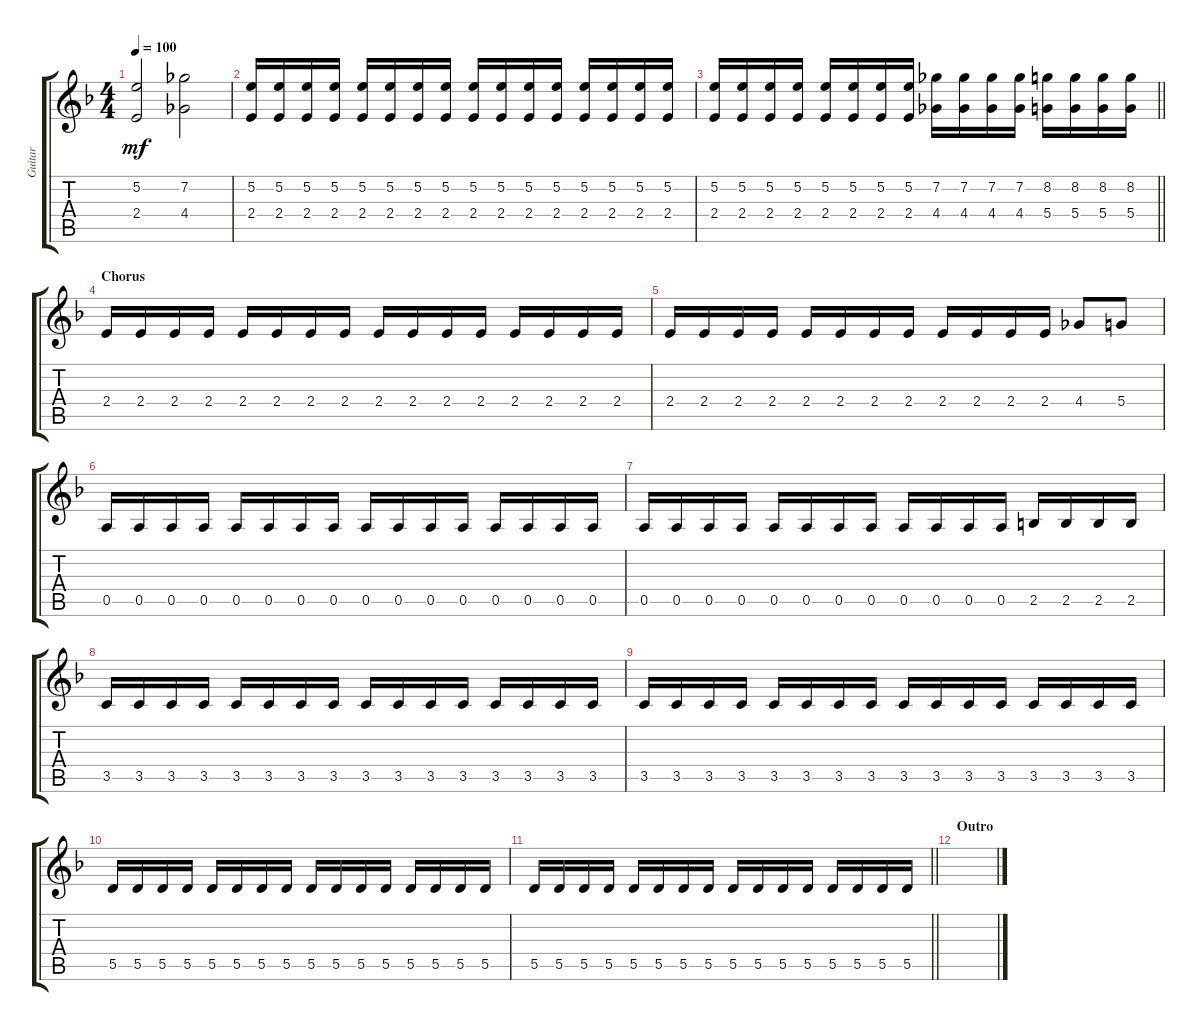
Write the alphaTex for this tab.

\track ("Guitar" "Guitar") {instrument distortionguitar}
\staff {score tabs}
\tuning (E4 B3 G3 D3 A2 D2) {hide}
\ts (4 4)
\tempo 100
\clef g2
\ks dminor
(5.2 2.4).2{dy mf} (7.2 4.4).2 |
(5.2 2.4).16 (5.2 2.4).16 (5.2 2.4).16 (5.2 2.4).16 (5.2 2.4).16 (5.2 2.4).16 (5.2 2.4).16 (5.2 2.4).16 (5.2 2.4).16 (5.2 2.4).16 (5.2 2.4).16 (5.2 2.4).16 (5.2 2.4).16 (5.2 2.4).16 (5.2 2.4).16 (5.2 2.4).16 |
\barLineRight lightlight
(5.2 2.4).16 (5.2 2.4).16 (5.2 2.4).16 (5.2 2.4).16 (5.2 2.4).16 (5.2 2.4).16 (5.2 2.4).16 (5.2 2.4).16 (7.2 4.4).16 (7.2 4.4).16 (7.2 4.4).16 (7.2 4.4).16 (8.2 5.4).16 (8.2 5.4).16 (8.2 5.4).16 (8.2 5.4).16 |
\section ("" "Chorus")
2.4.16 2.4.16 2.4.16 2.4.16 2.4.16 2.4.16 2.4.16 2.4.16 2.4.16 2.4.16 2.4.16 2.4.16 2.4.16 2.4.16 2.4.16 2.4.16 |
2.4.16 2.4.16 2.4.16 2.4.16 2.4.16 2.4.16 2.4.16 2.4.16 2.4.16 2.4.16 2.4.16 2.4.16 4.4.8 5.4.8 |
0.5.16 0.5.16 0.5.16 0.5.16 0.5.16 0.5.16 0.5.16 0.5.16 0.5.16 0.5.16 0.5.16 0.5.16 0.5.16 0.5.16 0.5.16 0.5.16 |
0.5.16 0.5.16 0.5.16 0.5.16 0.5.16 0.5.16 0.5.16 0.5.16 0.5.16 0.5.16 0.5.16 0.5.16 2.5.16 2.5.16 2.5.16 2.5.16 |
3.5.16 3.5.16 3.5.16 3.5.16 3.5.16 3.5.16 3.5.16 3.5.16 3.5.16 3.5.16 3.5.16 3.5.16 3.5.16 3.5.16 3.5.16 3.5.16 |
3.5.16 3.5.16 3.5.16 3.5.16 3.5.16 3.5.16 3.5.16 3.5.16 3.5.16 3.5.16 3.5.16 3.5.16 3.5.16 3.5.16 3.5.16 3.5.16 |
5.5.16 5.5.16 5.5.16 5.5.16 5.5.16 5.5.16 5.5.16 5.5.16 5.5.16 5.5.16 5.5.16 5.5.16 5.5.16 5.5.16 5.5.16 5.5.16 |
\barLineRight lightlight
5.5.16 5.5.16 5.5.16 5.5.16 5.5.16 5.5.16 5.5.16 5.5.16 5.5.16 5.5.16 5.5.16 5.5.16 5.5.16 5.5.16 5.5.16 5.5.16 |
\section ("" "Outro")
